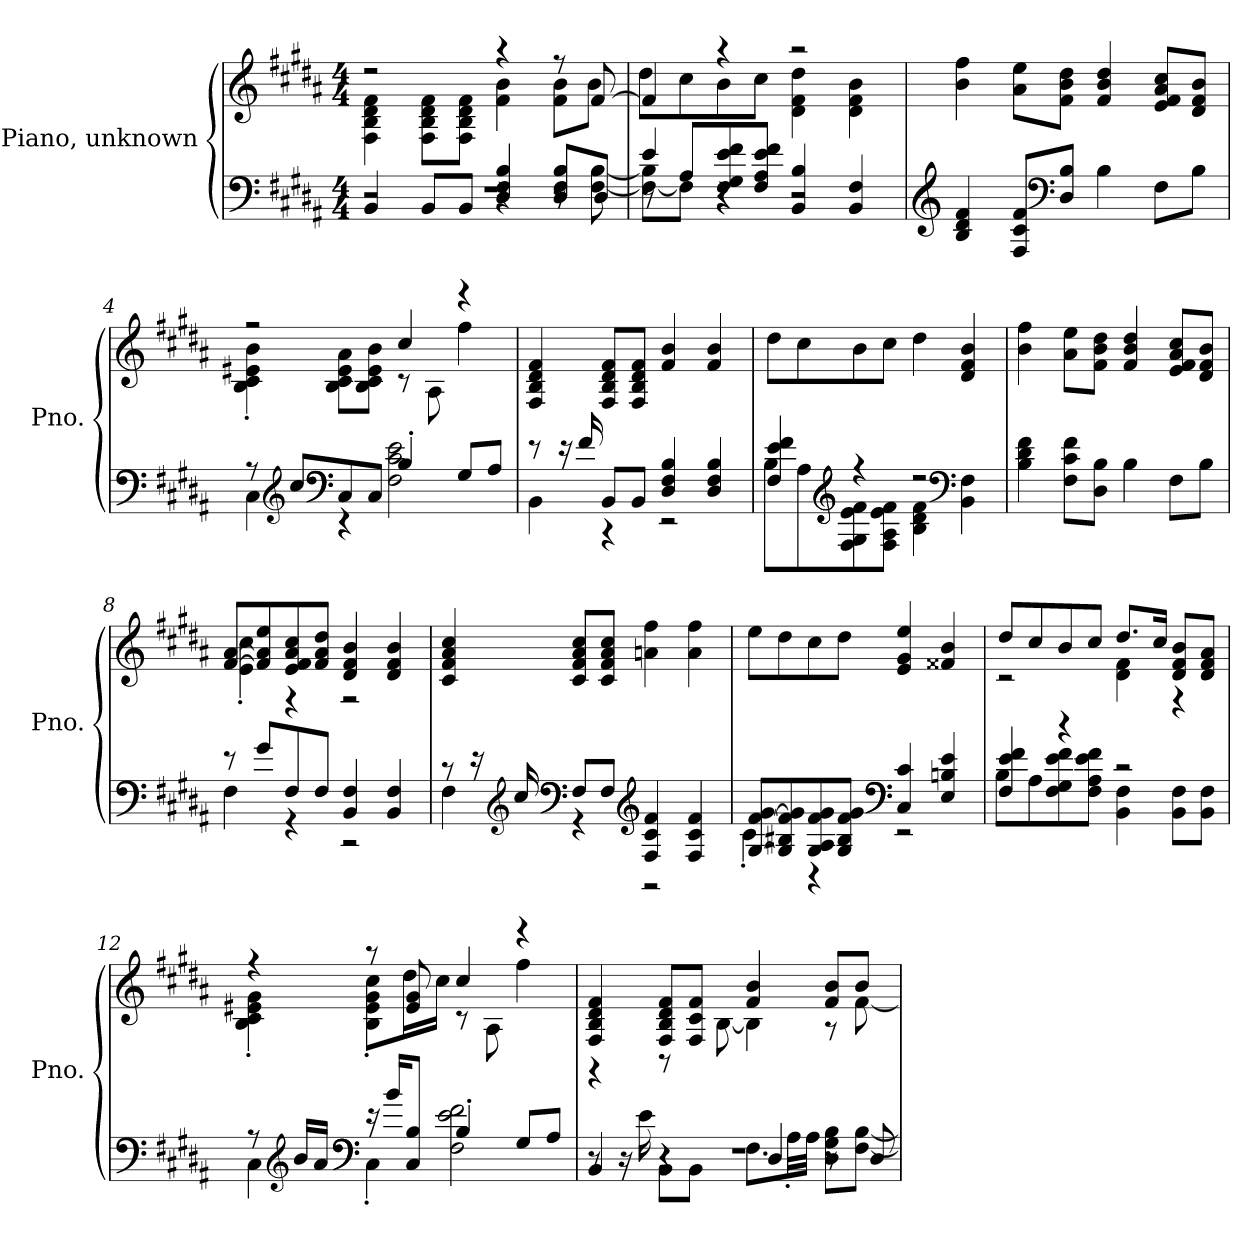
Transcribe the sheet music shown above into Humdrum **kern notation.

**kern	**kern
*part1	*part1
*staff2	*staff1
*I"Piano, unknown	*
*I'Pno.	*
*clefF4	*clefG2
*k[f#c#g#d#a#]	*k[f#c#g#d#a#]
*M4/4	*M4/4
*MM120	*MM120
=1	=1
*^	*^
*	*^	*	*
1r	2r	4BB/	2r	4F#\ 4B\ 4d#\ 4f#\
.	.	8BB/L	.	8F#\ 8B\ 8d#\ 8f#\L
.	.	8BB/J	.	8F#\ 8B\ 8d#\ 8f#\J
.	4r	4D#/ 4F#/ 4B/	4r	4f#\ 4b\
.	8r	8D#/ 8F#/ 8B/L	8r	8f#\ 8b\L
.	[8F#\ [8B\	8D#/J	[8f#/	8b\J
=2	=2	=2	=2	=2
4e/	8F#\_ 8B\]L	8r	4f#/]	8dd#\L
.	8F#\J]	8A#/L	.	8cc#\
4r	4r	8F#/ 8G#/ 8e/ 8f#/	4r	8b\
.	.	8F#/ 8A#/ 8e/ 8f#/J	.	8cc#\J
2r	2r	4BB/ 4B/	2r	4d#\ 4f#\ 4dd#\
.	.	4BB/ 4F#/	.	4d#\ 4f#\ 4b\
*v	*v	*v	*	*
*	*v	*v
=3	=3
*clefG2	*
4B/ 4d#/ 4f#/	4b\ 4ff#\
8F#/ 8c#/ 8f#/L	8a#\ 8ee\L
*clefF4	*
8D#/ 8B/J	8f#\ 8b\ 8dd#\J
4B\	4f#/ 4b/ 4dd#/
8F#\L	8e/ 8f#/ 8a#/ 8cc#/L
8B\J	8d#/ 8f#/ 8b/J
!!LO:LB:g=z
=4	=4
*^	*^
8r	4C#\	2r	4B\' 4c#\' 4e#X\' 4b\'
*clefG2	*	*	*
8cc#/L	.	.	.
*clefF4	*	*	*
8C#/	4r	.	8B\ 8c#\ 8e#\ 8a#\L
8C#/J	.	.	8B\ 8c#\ 8e#\ 8b\J
4B'/	2F#\ 2c#\ 2e\	4cc#/	8r
.	.	.	8A#\
8G#/L	.	4r	4ff#\
8A#/J	.	.	.
*	*	*v	*v
=5	=5	=5
8r	4BB\	4F#/ 4B/ 4d#/ 4f#/
16r	.	.
16f#/	.	.
8BB/L	4r	8F#/ 8B/ 8d#/ 8f#/L
8BB/J	.	8F#/ 8B/ 8d#/ 8f#/J
4D#/ 4F#/ 4B/	2r	4f#/ 4b/
4D#/ 4F#/ 4B/	.	4f#/ 4b/
=6	=6	=6
4F#/ 4e/ 4f#/	8B\L	8dd#\L
.	8A#\	8cc#\
*clefG2	*	*
4r	8F#\ 8G#\ 8e\ 8f#\	8b\
.	8F#\ 8A#\ 8e\ 8f#\J	8cc#\J
2r	4B\ 4d#\ 4f#\	4dd#\
*clefF4	*	*
.	4BB\ 4F#\	4d#/ 4f#/ 4b/
*v	*v	*
!!LO:LB:g=z
=7	=7
4B\ 4d#\ 4f#\	4b\ 4ff#\
8F#\ 8c#\ 8f#\L	8a#\ 8ee\L
8D#\ 8B\J	8f#\ 8b\ 8dd#\J
4B\	4f#/ 4b/ 4dd#/
8F#\L	8e/ 8f#/ 8a#/ 8cc#/L
8B\J	8d#/ 8f#/ 8b/J
=8	=8
*^	*^
8r	4F#\	[8f#/ [8a#/L	4e\' 4cc#\'
8g#/L	.	8f#/] 8a#/] 8ee/	.
8F#/	4r	8e/ 8f#/ 8a#/ 8cc#/	4r
8F#/J	.	8f#/ 8a#/ 8dd#/J	.
4BB/ 4F#/	2r	4d#/ 4f#/ 4b/	2r
4BB/ 4F#/	.	4d#/ 4f#/ 4b/	.
*	*	*v	*v
=9	=9	=9
8r	4F#\	4c#/ 4f#/ 4a#/ 4cc#/
16r	.	.
*clefG2	*	*
16cc#/	.	.
*clefF4	*	*
8F#/L	4r	8c#/ 8f#/ 8a#/ 8cc#/L
8F#/J	.	8c#/ 8f#/ 8a#/ 8cc#/J
*clefG2	*	*
4F#/ 4c#/ 4f#/	2r	4an\ 4ff#\
4F#/ 4c#/ 4f#/	.	4a\ 4ff#\
!!LO:LB:g=z
=10	=10	=10
[8G#/ [8f#/ [8g#/L	4c#'\	8ee\L
8G#/] 8B#X/ 8f#/] 8g#/]	.	8dd#\
8G#/ 8A#/ 8f#/ 8g#/	4r	8cc#\
8G#/ 8B#/ 8f#/ 8g#/J	.	8dd#\J
*clefF4	*	*
4C#/ 4c#/	2r	4e/ 4g#/ 4ee/
4E/ 4Bn/ 4e/	.	4f##X/ 4b/
=11	=11	=11
*	*	*^
4F#/ 4e/ 4f#/	8B\L	8dd#/L	2r
.	8A#\	8cc#/	.
4r	8F#\ 8G#\ 8e\ 8f#\	8b/	.
.	8F#\ 8A#\ 8e\ 8f#\J	8cc#/J	.
2r	4BB\ 4F#\	8.dd#/L	4d#\ 4f#\
.	.	16cc#/Jk	.
.	8BB\ 8F#\L	8d#/ 8f#/ 8b/L	4r
.	8BB\ 8F#\J	8d#/ 8f#/ 8a#/J	.
=12	=12	=12	=12
8r	4C#\	4r	4B\' 4c#\' 4e#X\' 4g#\'
*clefG2	*	*	*
16b/LL	.	.	.
16a#/JJ	.	.	.
*clefF4	*	*	*
16r	4C#'\	8r	8B\' 8e#\' 8g#\' 8cc#\'L
16b/KL	.	.	.
8C#/ 8B/J	.	8e#/ 8g#/	16dd#\L
.	.	.	16cc#\JJ
4B'/	2F#\ 2e\ 2f#\	4cc#/	8r
.	.	.	8A#\
8G#/L	.	4r	4ff#\
8A#/J	.	.	.
!!LO:LB:g=z	!!
=13	=13	=13	=13
*	*^	*	*
1r	8r	4BB/	4F#/ 4B/ 4d#/ 4f#/	4r
.	16r	.	.	.
.	16e\	.	.	.
.	8BB\L	4r	8F#/ 8B/ 8d#/ 8f#/L	8r
.	8BB\J	.	8F#/ 8c#/ 8f#/J	[8B\
.	8.F#\L	4D#/	4f#/ 4b/	4B\]
.	32A#'\LL	.	.	.
.	32A#\JJJ	.	.	.
.	8D#\ 8G#\ 8B\L	8r	8f#/ 8b/L	8r
.	[8F#\ [8B\J	8D#/	8b/J	[8f#\
*v	*v	*v	*	*
*	*v	*v
=	=
*-	*-
